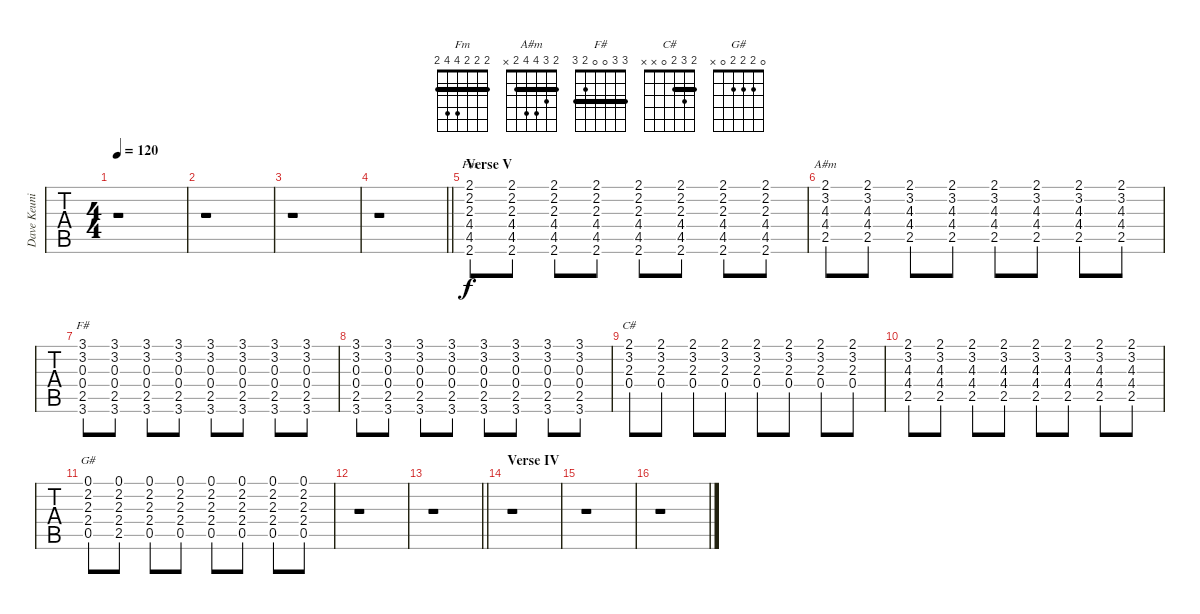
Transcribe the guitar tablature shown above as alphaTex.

\track ("Dave Keuning's rhythm guitar" "Dave Keuni") {instrument acousticguitarsteel}
\staff {tabs}
\tuning (Eb4 Bb3 Gb3 Db3 Ab2 Eb2) {hide}
\chord ("Fm" 2 2 2 4 4 2) {barre 2}
\chord ("A#m" 2 3 4 4 2 x) {barre 2}
\chord ("F#" 3 3 0 0 2 3) {barre 3}
\chord ("C#" 2 3 2 0 x x) {barre 2}
\chord ("G#" 0 2 2 2 0 x)
\ts (4 4)
\tempo 120
\clef g2
\ks c#
r.1{dy f} |
r.1 |
r.1 |
\barLineRight lightlight
r.1 |
\section ("" "Verse V")
(2.1 2.2 2.3 4.4 4.5 2.6).8{ch "Fm"} (2.1 2.2 2.3 4.4 4.5 2.6).8 (2.1 2.2 2.3 4.4 4.5 2.6).8 (2.1 2.2 2.3 4.4 4.5 2.6).8 (2.1 2.2 2.3 4.4 4.5 2.6).8 (2.1 2.2 2.3 4.4 4.5 2.6).8 (2.1 2.2 2.3 4.4 4.5 2.6).8 (2.1 2.2 2.3 4.4 4.5 2.6).8 |
(2.1 3.2 4.3 4.4 2.5).8{ch "A#m"} (2.1 3.2 4.3 4.4 2.5).8 (2.1 3.2 4.3 4.4 2.5).8 (2.1 3.2 4.3 4.4 2.5).8 (2.1 3.2 4.3 4.4 2.5).8 (2.1 3.2 4.3 4.4 2.5).8 (2.1 3.2 4.3 4.4 2.5).8 (2.1 3.2 4.3 4.4 2.5).8 |
(3.1 3.2 0.3 0.4 2.5 3.6).8{ch "F#"} (3.1 3.2 0.3 0.4 2.5 3.6).8 (3.1 3.2 0.3 0.4 2.5 3.6).8 (3.1 3.2 0.3 0.4 2.5 3.6).8 (3.1 3.2 0.3 0.4 2.5 3.6).8 (3.1 3.2 0.3 0.4 2.5 3.6).8 (3.1 3.2 0.3 0.4 2.5 3.6).8 (3.1 3.2 0.3 0.4 2.5 3.6).8 |
(3.1 3.2 0.3 0.4 2.5 3.6).8 (3.1 3.2 0.3 0.4 2.5 3.6).8 (3.1 3.2 0.3 0.4 2.5 3.6).8 (3.1 3.2 0.3 0.4 2.5 3.6).8 (3.1 3.2 0.3 0.4 2.5 3.6).8 (3.1 3.2 0.3 0.4 2.5 3.6).8 (3.1 3.2 0.3 0.4 2.5 3.6).8 (3.1 3.2 0.3 0.4 2.5 3.6).8 |
(2.1 3.2 2.3 0.4).8{ch "C#"} (2.1 3.2 2.3 0.4).8 (2.1 3.2 2.3 0.4).8 (2.1 3.2 2.3 0.4).8 (2.1 3.2 2.3 0.4).8 (2.1 3.2 2.3 0.4).8 (2.1 3.2 2.3 0.4).8 (2.1 3.2 2.3 0.4).8 |
(2.1 3.2 4.3 4.4 2.5).8 (2.1 3.2 4.3 4.4 2.5).8 (2.1 3.2 4.3 4.4 2.5).8 (2.1 3.2 4.3 4.4 2.5).8 (2.1 3.2 4.3 4.4 2.5).8 (2.1 3.2 4.3 4.4 2.5).8 (2.1 3.2 4.3 4.4 2.5).8 (2.1 3.2 4.3 4.4 2.5).8 |
(0.1 2.2 2.3 2.4 0.5).8{ch "G#"} (0.1 2.2 2.3 2.4 2.5).8 (0.1 2.2 2.3 2.4 0.5).8 (0.1 2.2 2.3 2.4 0.5).8 (0.1 2.2 2.3 2.4 0.5).8 (0.1 2.2 2.3 2.4 0.5).8 (0.1 2.2 2.3 2.4 0.5).8 (0.1 2.2 2.3 2.4 0.5).8 |
r.1 |
\barLineRight lightlight
r.1 |
\section ("" "Verse IV")
r.1 |
r.1 |
r.1
